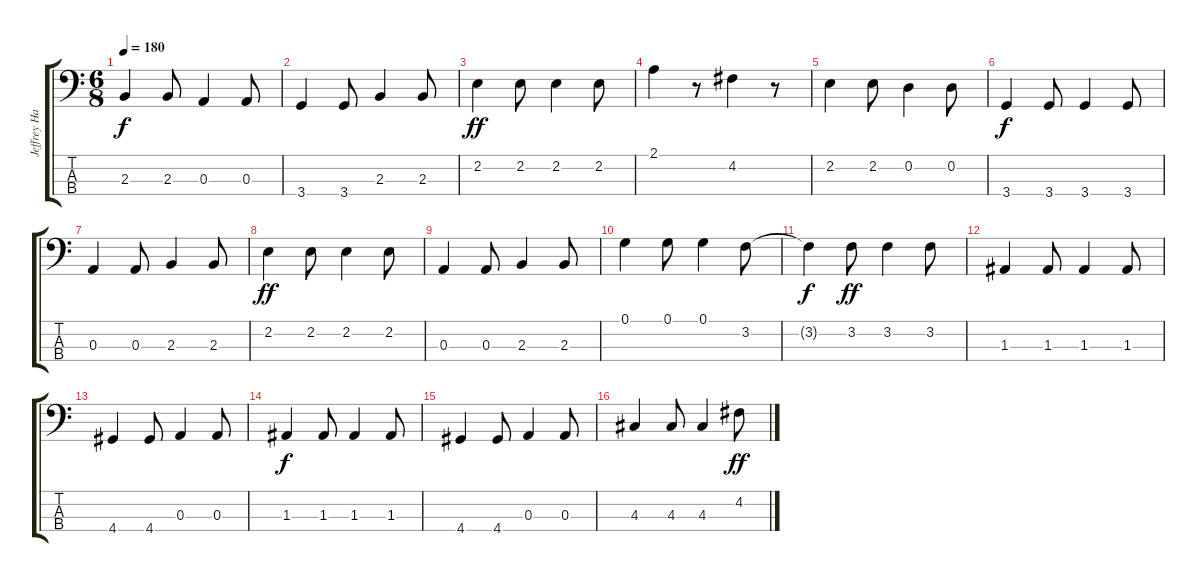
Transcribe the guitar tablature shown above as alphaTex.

\track ("Jeffrey Hammond-Hammond - bass" "Jeffrey Ha") {instrument electricbassfinger}
\staff {score tabs}
\tuning (G2 D2 A1 E1) {hide}
\ts (6 8)
\tempo 180
\clef f4
\ks c
2.3.4{dy f} 2.3.8 0.3.4 0.3.8 |
3.4.4 3.4.8 2.3.4 2.3.8 |
2.2.4{dy ff} 2.2.8 2.2.4 2.2.8 |
2.1.4 r.8 4.2.4 r.8 |
2.2.4 2.2.8 0.2.4 0.2.8 |
3.4.4{dy f} 3.4.8 3.4.4 3.4.8 |
0.3.4 0.3.8 2.3.4 2.3.8 |
2.2.4{dy ff} 2.2.8 2.2.4 2.2.8 |
0.3.4 0.3.8 2.3.4 2.3.8 |
0.1.4 0.1.8 0.1.4 3.2.8 |
3.2{t}.4{dy f} 3.2.8{dy ff} 3.2.4 3.2.8 |
1.3.4 1.3.8 1.3.4 1.3.8 |
4.4.4 4.4.8 0.3.4 0.3.8 |
1.3.4{dy f} 1.3.8 1.3.4 1.3.8 |
4.4.4 4.4.8 0.3.4 0.3.8 |
4.3.4 4.3.8 4.3.4 4.2.8{dy ff}
